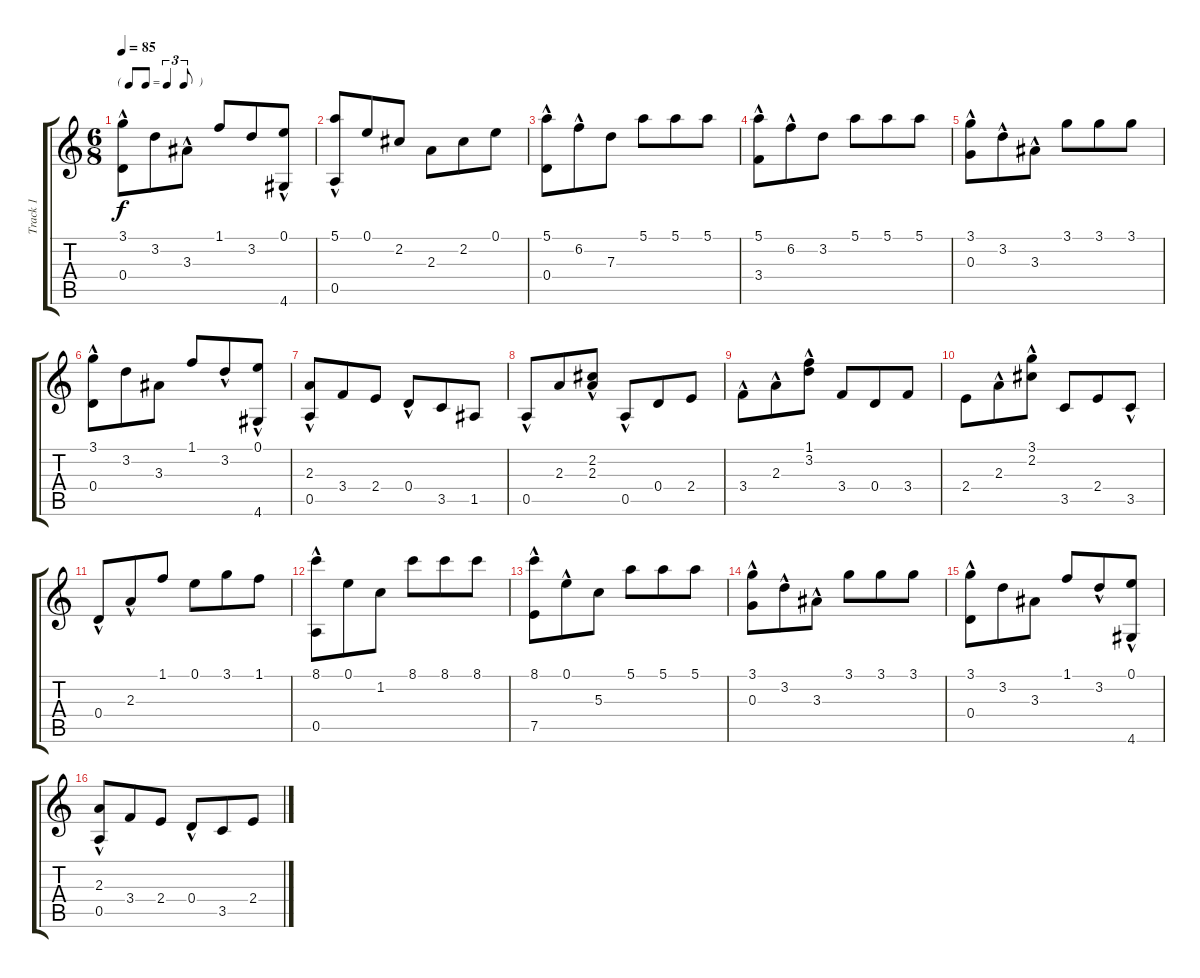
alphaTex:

\track ("Track 1" "Track 1") {instrument acousticguitarnylon}
\staff {score tabs}
\tuning (E4 B3 G3 D3 A2 E2) {hide}
\ts (6 8)
\tf triplet8th
\tempo 85
\clef g2
\ks c
(3.1{hac} 0.4{hac}).8{dy f} 3.2.8 3.3{hac}.8 1.1.8 3.2.8 (0.1 4.6{hac}).8 |
(5.1{hac} 0.5{hac}).8 0.1.8 2.2.8 2.3.8 2.2.8 0.1.8 |
(5.1{hac} 0.4{hac}).8 6.2{hac}.8 7.3.8 5.1.8 5.1.8 5.1.8 |
(5.1{hac} 3.4).8 6.2{hac}.8 3.2.8 5.1.8 5.1.8 5.1.8 |
(3.1{hac} 0.3).8 3.2{hac}.8 3.3{hac}.8 3.1.8 3.1.8 3.1.8 |
(3.1 0.4{hac}).8 3.2.8 3.3.8 1.1.8 3.2{hac}.8 (0.1{hac} 4.6{hac}).8 |
(2.3{hac} 0.5).8 3.4.8 2.4.8 0.4{hac}.8 3.5.8 1.5.8 |
0.5{hac}.8 2.3.8 (2.2{hac} 2.3).8 0.5{hac}.8 0.4.8 2.4.8 |
3.4{hac}.8 2.3{hac}.8 (1.1{hac} 3.2{hac}).8 3.4.8 0.4.8 3.4.8 |
2.4.8 2.3{hac}.8 (3.1{hac} 2.2{hac}).8 3.5.8 2.4.8 3.5{hac}.8 |
0.4{hac}.8 2.3{hac}.8 1.1.8 0.1.8 3.1.8 1.1.8 |
(8.1{hac} 0.5{hac}).8 0.1.8 1.2.8 8.1.8 8.1.8 8.1.8 |
(8.1{hac} 7.5).8 0.1{hac}.8 5.3.8 5.1.8 5.1.8 5.1.8 |
(3.1{hac} 0.3).8 3.2{hac}.8 3.3{hac}.8 3.1.8 3.1.8 3.1.8 |
(3.1 0.4{hac}).8 3.2.8 3.3.8 1.1.8 3.2{hac}.8 (0.1 4.6{hac}).8 |
(2.3{hac} 0.5).8 3.4.8 2.4.8 0.4{hac}.8 3.5.8 2.4.8
